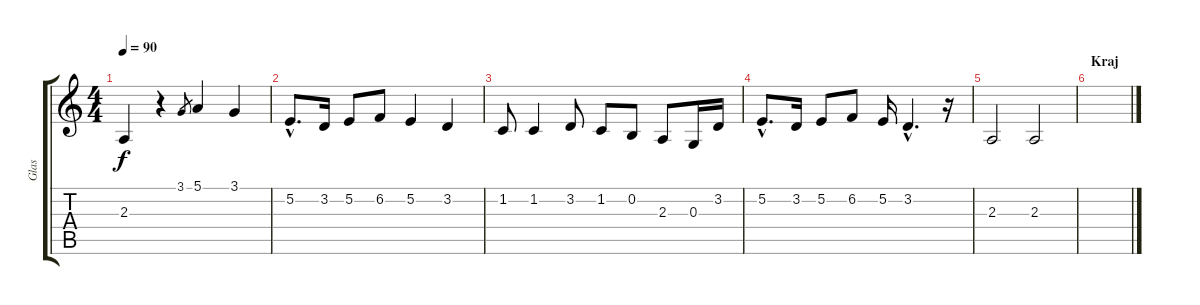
\track ("Glas" "Glas") {instrument oboe}
\staff {score tabs}
\tuning (E4 B3 G3 D3 A2 E2) {hide}
\ts (4 4)
\tempo 90
\clef g2
\ks c
2.3.4{dy f} r.4 3.1.8{gr} 5.1.4 3.1.4 |
5.2{hac}.8{d} 3.2.16 5.2.8 6.2.8 5.2.4 3.2.4 |
1.2.8 1.2.4 3.2.8 1.2.8 0.2.8 2.3.8 0.3.16 3.2.16 |
5.2{hac}.8{d} 3.2.16 5.2.8 6.2.8 5.2.16 3.2{hac}.4{d} r.16 |
2.3.2 2.3.2 |
\section ("" "Kraj")
